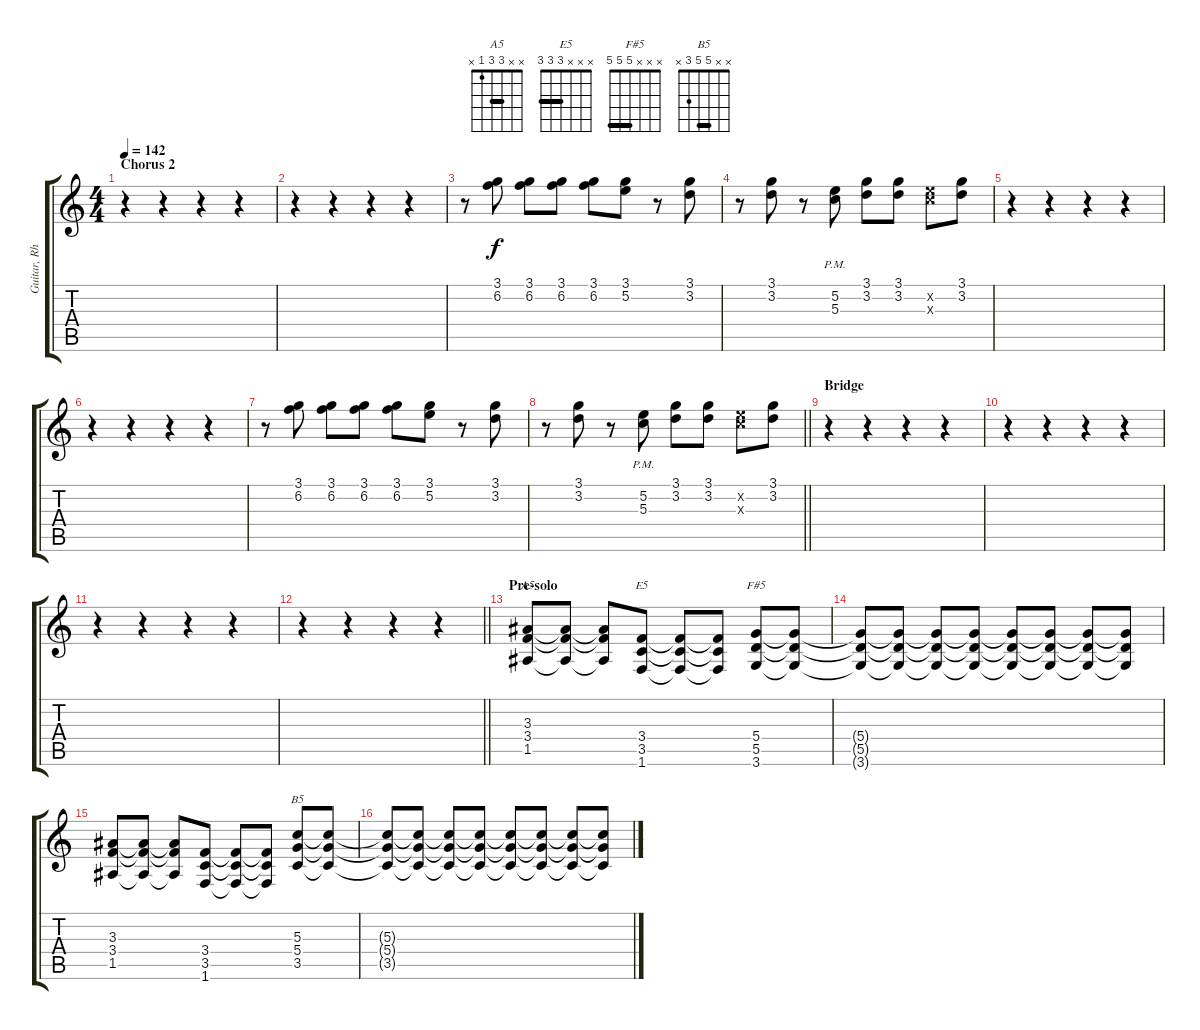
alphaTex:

\track ("Guitar, Rhythm" "Guitar, Rh") {mute instrument distortionguitar}
\staff {score tabs}
\tuning (E4 B3 G3 D3 A2 E2) {hide}
\chord ("A5" x x 3 3 1 x) {barre 3}
\chord ("E5" x x x 3 3 3) {barre 3}
\chord ("F#5" x x x 5 5 5) {barre 5}
\chord ("B5" x x 5 5 3 x) {barre 5}
\ts (4 4)
\section ("" "Chorus 2")
\tempo 142
\clef g2
\ks c
r.4{dy f} r.4 r.4 r.4 |
r.4 r.4 r.4 r.4 |
r.8 (3.1 6.2).8 (3.1 6.2).8 (3.1 6.2).8 (3.1 6.2).8 (3.1 5.2).8 r.8 (3.1 3.2).8 |
r.8 (3.1 3.2).8 r.8 (5.2{pm} 5.3).8 (3.1 3.2).8 (3.1 3.2).8 (5.2{x} 5.3{x}).8 (3.1 3.2).8 |
r.4 r.4 r.4 r.4 |
r.4 r.4 r.4 r.4 |
r.8 (3.1 6.2).8 (3.1 6.2).8 (3.1 6.2).8 (3.1 6.2).8 (3.1 5.2).8 r.8 (3.1 3.2).8 |
\barLineRight lightlight
r.8 (3.1 3.2).8 r.8 (5.2{pm} 5.3).8 (3.1 3.2).8 (3.1 3.2).8 (5.2{x} 5.3{x}).8 (3.1 3.2).8 |
\section ("" "Bridge")
r.4 r.4 r.4 r.4 |
r.4 r.4 r.4 r.4 |
r.4 r.4 r.4 r.4 |
\barLineRight lightlight
r.4 r.4 r.4 r.4 |
\section ("" "Pre-solo")
(3.3 3.4 1.5).8{ch "A5"} (3.3{t} 3.4{t} 1.5{t}).8 (3.3{t} 3.4{t} 1.5{t}).8 (3.4 3.5 1.6).8{ch "E5"} (3.4{t} 3.5{t} 1.6{t}).8 (3.4{t} 3.5{t} 1.6{t}).8 (5.4 5.5 3.6).8{ch "F#5"} (5.4{t} 5.5{t} 3.6{t}).8 |
(5.4{t} 5.5{t} 3.6{t}).8 (5.4{t} 5.5{t} 3.6{t}).8 (5.4{t} 5.5{t} 3.6{t}).8 (5.4{t} 5.5{t} 3.6{t}).8 (5.4{t} 5.5{t} 3.6{t}).8 (5.4{t} 5.5{t} 3.6{t}).8 (5.4{t} 5.5{t} 3.6{t}).8 (5.4{t} 5.5{t} 3.6{t}).8 |
(3.3 3.4 1.5).8 (3.3{t} 3.4{t} 1.5{t}).8 (3.3{t} 3.4{t} 1.5{t}).8 (3.4 3.5 1.6).8 (3.4{t} 3.5{t} 1.6{t}).8 (3.4{t} 3.5{t} 1.6{t}).8 (5.3 5.4 3.5).8{ch "B5"} (5.3{t} 5.4{t} 3.5{t}).8 |
(5.3{t} 5.4{t} 3.5{t}).8 (5.3{t} 5.4{t} 3.5{t}).8 (5.3{t} 5.4{t} 3.5{t}).8 (5.3{t} 5.4{t} 3.5{t}).8 (5.3{t} 5.4{t} 3.5{t}).8 (5.3{t} 5.4{t} 3.5{t}).8 (5.3{t} 5.4{t} 3.5{t}).8 (5.3{t} 5.4{t} 3.5{t}).8
